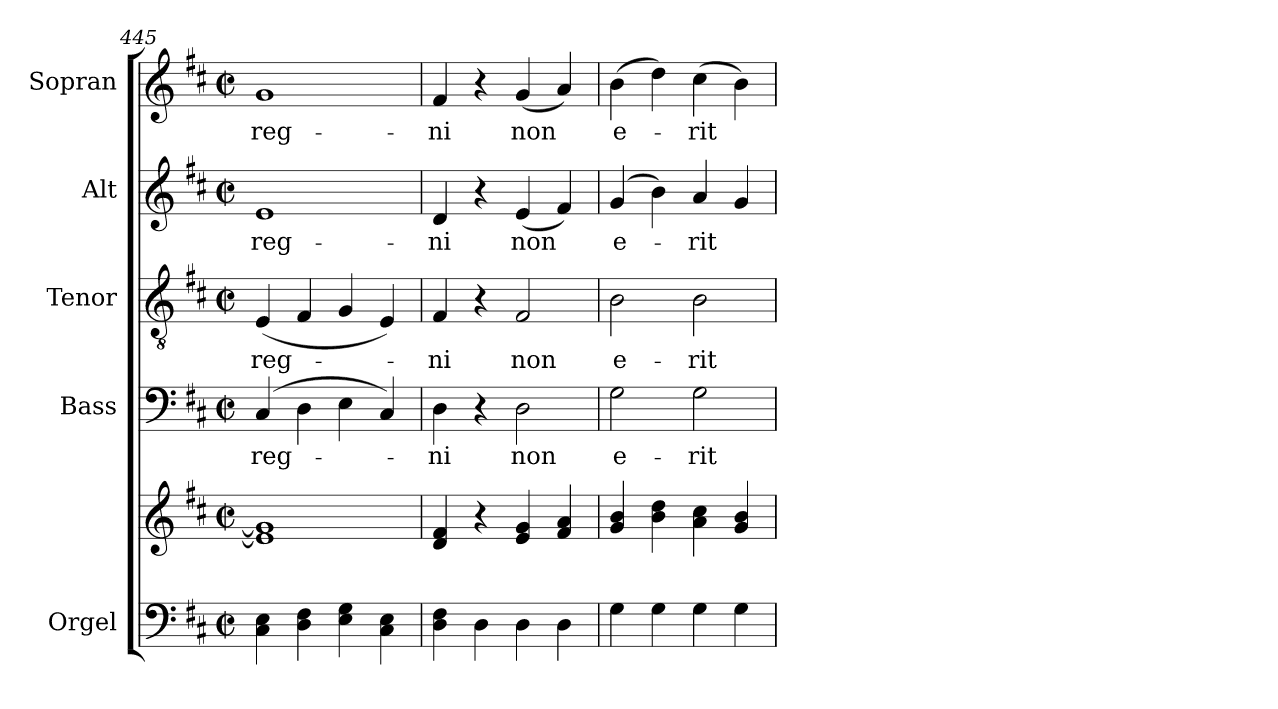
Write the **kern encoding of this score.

**kern	**kern	**kern	**text	**kern	**text	**kern	**text	**kern	**text
*part5	*part5	*part4	*part4	*part3	*part3	*part2	*part2	*part1	*part1
*staff6	*staff5	*staff4	*staff4	*staff3	*staff3	*staff2	*staff2	*staff1	*staff1
*I"Orgel	*	*I"Bass	*	*I"Tenor	*	*I"Alt	*	*I"Sopran	*
*I'Org.	*	*I'B.	*	*I'T.	*	*I'A.	*	*I'S.	*
*clefF4	*clefG2	*clefF4	*	*clefGv2	*	*clefG2	*	*clefG2	*
*k[f#c#]	*k[f#c#]	*k[f#c#]	*	*k[f#c#]	*	*k[f#c#]	*	*k[f#c#]	*
*D:	*D:	*D:	*	*D:	*	*D:	*	*D:	*
*M2/2	*M2/2	*M2/2	*	*M2/2	*	*M2/2	*	*M2/2	*
*met(c|)	*met(c|)	*met(c|)	*	*met(c|)	*	*met(c|)	*	*met(c|)	*
=445	=445	=445	=445	=445	=445	=445	=445	=445	=445
!	!	!	!LO:LY:b	!	!LO:LY:b	!	!LO:LY:b	!	!LO:LY:b
4C#\ 4E\	1e] 1g]	(4C#/	reg-	(<4E/	reg-	1e	reg-	1g	reg-
4D\ 4F#\	.	4D\	.	4F#/	.	.	.	.	.
4E\ 4G\	.	4E\	.	4G/	.	.	.	.	.
4C#\ 4E\	.	4C#/)	.	4E/)	.	.	.	.	.
=446	=446	=446	=446	=446	=446	=446	=446	=446	=446
!	!	!	!LO:LY:b	!	!LO:LY:b	!	!LO:LY:b	!	!LO:LY:b
4D\ 4F#\	4d/ 4f#/	4D\	-ni	4F#/	-ni	4d/	-ni	4f#/	-ni
4D\	4r	4r	.	4r	.	4r	.	4r	.
!	!	!	!LO:LY:b	!	!LO:LY:b	!	!LO:LY:b	!	!LO:LY:b
4D\	4e/ 4g/	2D\	non	2F#/	non	(<4e/	non	(<4g/	non
4D\	4f#/ 4a/	.	.	.	.	4f#/)	.	4a/)	.
=447	=447	=447	=447	=447	=447	=447	=447	=447	=447
!	!	!	!LO:LY:b	!	!LO:LY:b	!	!LO:LY:b	!	!LO:LY:b
4G\	4g/ 4b/	2G\	e-	2B\	e-	(4g/	e-	(>4b\	e-
4G\	4b\ 4dd\	.	.	.	.	4b\)	.	4dd\)	.
!	!	!	!LO:LY:b	!	!LO:LY:b	!	!LO:LY:b	!	!LO:LY:b
4G\	4a\ 4cc#\	2G\	-rit	2B\	-rit	4a/	-rit	(>4cc#\	-rit
4G\	4g/ 4b/	.	.	.	.	4g/	.	4b\)	.
=	=	=	=	=	=	=	=	=	=
*-	*-	*-	*-	*-	*-	*-	*-	*-	*-
